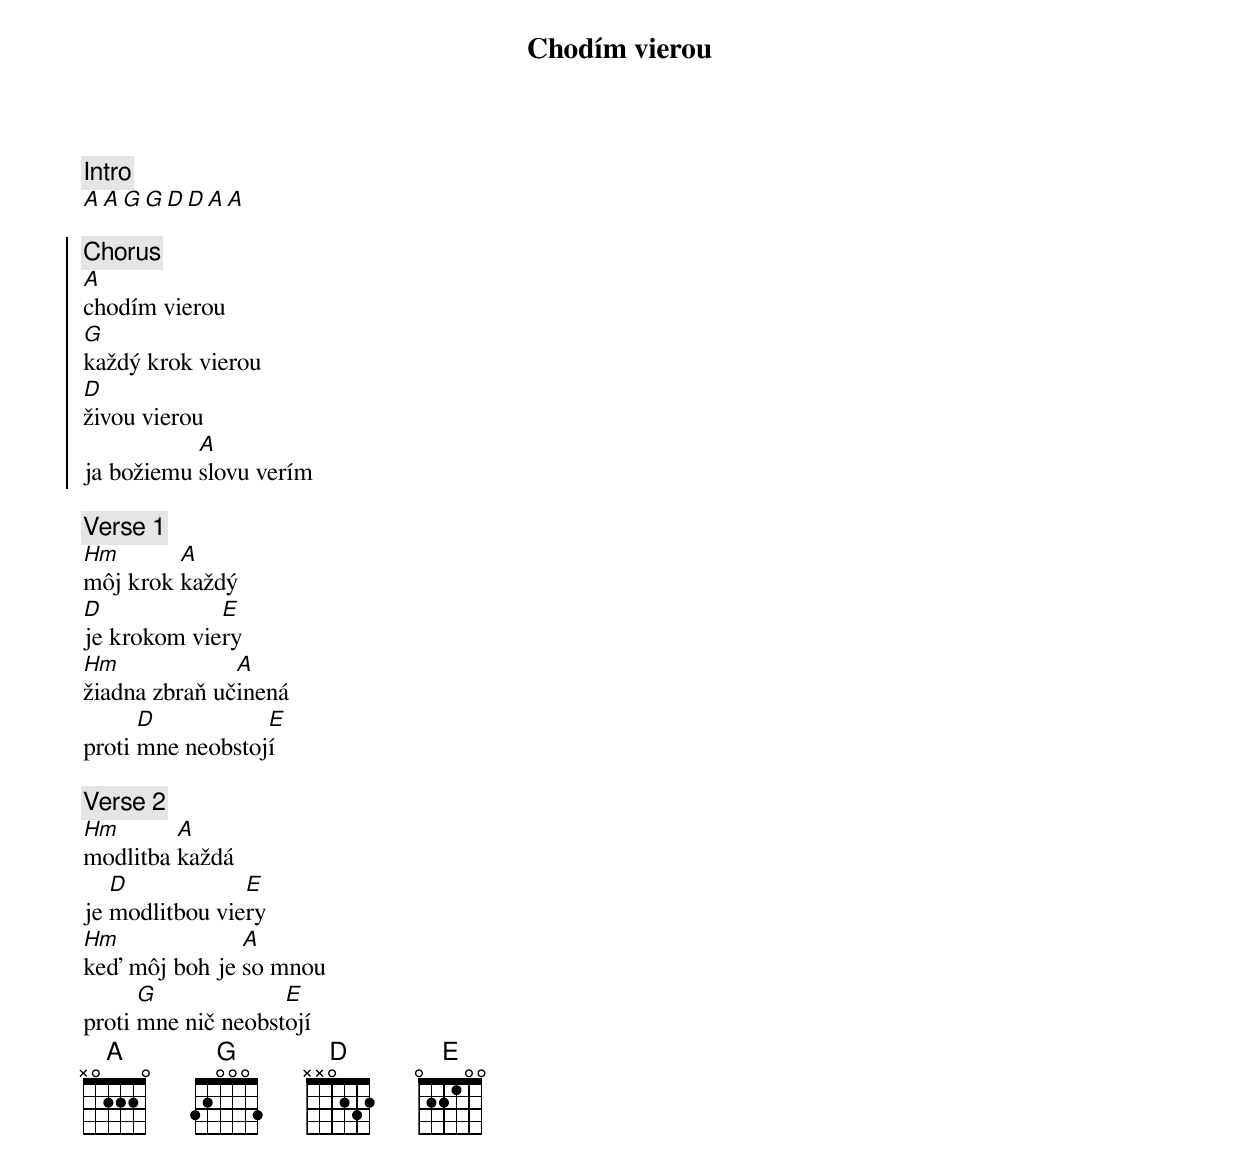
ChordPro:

{title: Chodím vierou}
{comment: Intro}
[A][A][G][G][D][D][A][A]

{soc}
{comment: Chorus}
[A]chodím vierou
[G]každý krok vierou
[D]živou vierou
ja božiemu [A]slovu verím
{eoc}

{sov}
{comment: Verse 1}
[Hm]môj krok [A]každý
[D]je krokom vie[E]ry
[Hm]žiadna zbraň uč[A]inená
proti [D]mne neobstoj[E]í
{eov}

{sov}
{comment: Verse 2}
[Hm]modlitba [A]každá
je [D]modlitbou vie[E]ry
[Hm]keď môj boh je [A]so mnou
proti [G]mne nič neobst[E]ojí
{eov}
